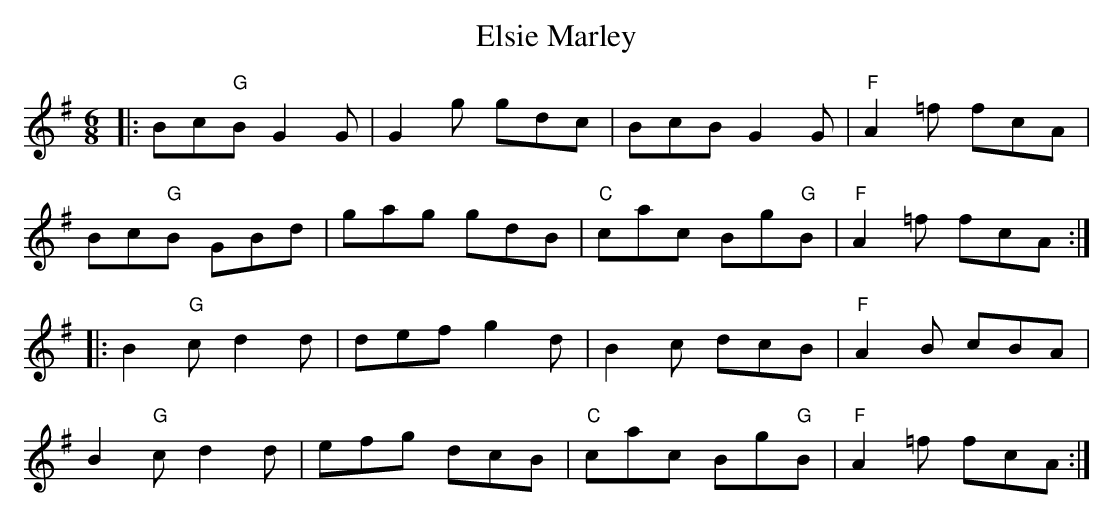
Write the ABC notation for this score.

X:1
T:Elsie Marley
M:6/8
L:1/8
K:G
|:Bc"G"B G2G|G2g gdc|BcB G2G|"F"A2=f fcA|
Bc"G"B GBd|gag gdB|"C"cac Bg"G"B|"F"A2=f fcA:|
|:B2"G"c d2d|def g2d|B2c dcB|"F"A2B cBA|
B2"G"c d2d|efg dcB|"C"cac Bg"G"B|"F"A2=f fcA:|
